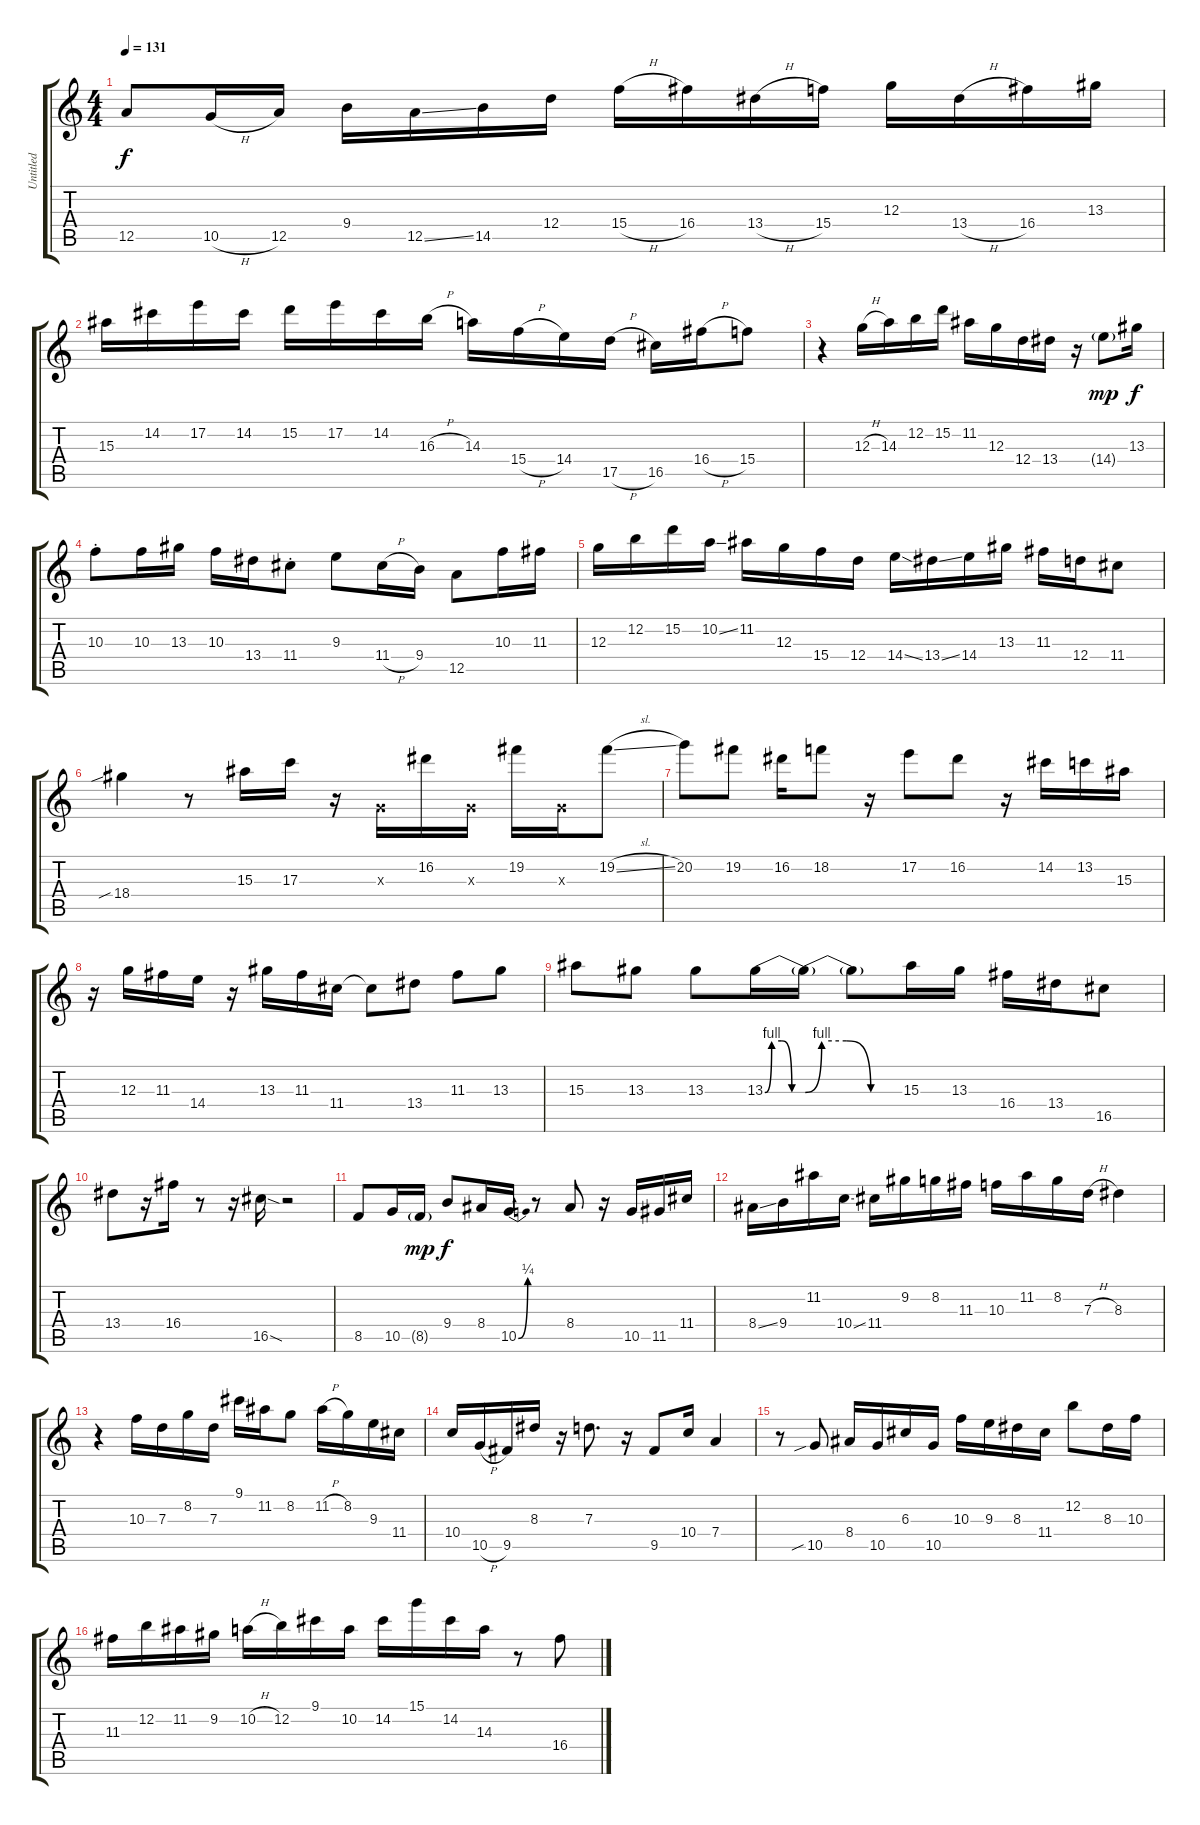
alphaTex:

\track ("Untitled" "Untitled") {instrument electricguitarjazz}
\staff {score tabs}
\tuning (E4 B3 G3 D3 A2 E2) {hide}
\ts (4 4)
\tempo 131
\clef g2
\ks c
12.5.8{dy f} 10.5{h}.16 12.5.16 9.4.16 12.5{ss}.16 14.5.16 12.4.16 15.4{h}.16 16.4.16 13.4{h}.16 15.4.16 12.3.16 13.4{h}.16 16.4.16 13.3.16 |
15.3.16 14.2.16 17.2.16 14.2.16 15.2.16 17.2.16 14.2.16 16.3{h}.16 14.3.16 15.4{h}.16 14.4.16 17.5{h}.16 16.5.16 16.4{h}.16 15.4.8 |
r.4 12.3{h}.16 14.3.16 12.2.16 15.2.16 11.2.16 12.3.16 12.4.16 13.4.16 r.16 14.4{g}.8{dy mp} 13.3.16{dy f} |
10.3{st}.8 10.3.16 13.3.16 10.3.16 13.4.16 11.4{st}.8 9.3.8 11.4{h}.16 9.4.16 12.5.8 10.3.16 11.3.16 |
12.3.16 12.2.16 15.2.16 10.2{ss}.16 11.2.16 12.3.16 15.4.16 12.4.16 14.4{ss}.16 13.4{ss}.16 14.4.16 13.3.16 11.3.16 12.4.16 11.4.8 |
18.4{sib}.4 r.8 15.3.16 17.3.16 r.16 0.3{x}.16 16.2.16 0.3{x}.16 19.2.16 0.3{x}.16 19.2{sl}.8 |
20.2.8 19.2.8 16.2.16 18.2.8 r.16 17.2.8 16.2.8 r.16 14.2.16 13.2.16 15.3.16 |
r.16 12.3.16 11.3.16 14.4.16 r.16 13.3.16 11.3.16 11.4.16 11.4{t}.8 13.4.8 11.3.8 13.3.8 |
15.3.8 13.3.8 13.3.8 13.3{be (custom 0 0 10 4 25 4 40 0 60 0)}.16 13.3{be (custom 0 0 10 4 25 4 40 0 60 0) t}.16 13.3{t}.8 15.3.16 13.3.16 16.4.16 13.4.16 16.5.8 |
13.4.8 r.16 16.4.16 r.8 r.16 16.5{sod}.16 r.2 |
8.5.8 10.5.16 8.5{g}.16{dy mp} 9.4.8{dy f} 8.4.16 10.5{be (bend 0 0 60 1)}.16 r.8 8.4.8 r.16 10.5.16 11.5.16 11.4.16 |
8.4{ss}.16 9.4.16 11.2.16 10.4{ss}.16 11.4.16 9.2.16 8.2.16 11.3.16 10.3.16 11.2.16 8.2.16 7.3{h}.16 8.3.4 |
r.4 10.3.16 7.3.16 8.2.16 7.3.16 9.1.16 11.2.16 8.2.8 11.2{h}.16 8.2.16 9.3.16 11.4.16 |
10.4.16 10.5{h}.16 9.5.16 8.3.16 r.16 7.3.8{d} r.16 9.5.8 10.4.16 7.4.4 |
r.8 10.5{sib}.8 8.4.16 10.5.16 6.3.16 10.5.16 10.3.16 9.3.16 8.3.16 11.4.16 12.2.8 8.3.16 10.3.16 |
11.3.16 12.2.16 11.2.16 9.2.16 10.2{h}.16 12.2.16 9.1.16 10.2.16 14.2.16 15.1.16 14.2.16 14.3.16 r.8 16.4.8
